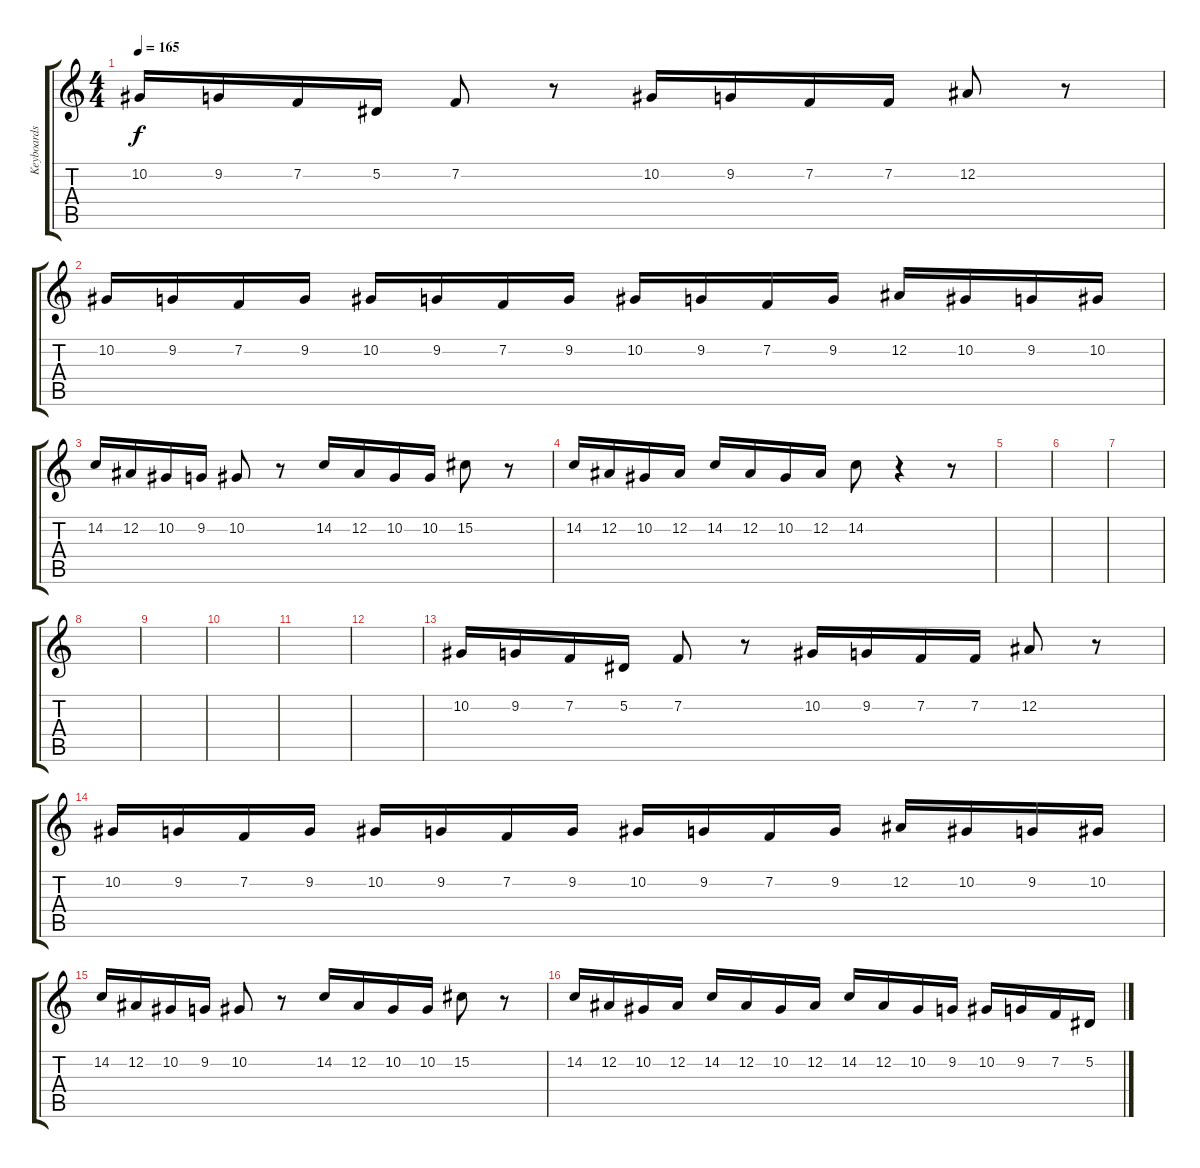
\track ("Keyboards" "Keyboards") {instrument harpsichord}
\staff {score tabs}
\tuning (Eb4 Bb3 Gb3 Db3 Ab2 Eb2) {hide}
\ts (4 4)
\tempo 165
\clef g2
\ks c
10.2.16{dy f} 9.2.16 7.2.16 5.2.16 7.2.8 r.8 10.2.16 9.2.16 7.2.16 7.2.16 12.2.8 r.8 |
10.2.16 9.2.16 7.2.16 9.2.16 10.2.16 9.2.16 7.2.16 9.2.16 10.2.16 9.2.16 7.2.16 9.2.16 12.2.16 10.2.16 9.2.16 10.2.16 |
14.2.16 12.2.16 10.2.16 9.2.16 10.2.8 r.8 14.2.16 12.2.16 10.2.16 10.2.16 15.2.8 r.8 |
14.2.16 12.2.16 10.2.16 12.2.16 14.2.16 12.2.16 10.2.16 12.2.16 14.2.8 r.4 r.8 |
|
|
|
|
|
|
|
|
10.2.16 9.2.16 7.2.16 5.2.16 7.2.8 r.8 10.2.16 9.2.16 7.2.16 7.2.16 12.2.8 r.8 |
10.2.16 9.2.16 7.2.16 9.2.16 10.2.16 9.2.16 7.2.16 9.2.16 10.2.16 9.2.16 7.2.16 9.2.16 12.2.16 10.2.16 9.2.16 10.2.16 |
14.2.16 12.2.16 10.2.16 9.2.16 10.2.8 r.8 14.2.16 12.2.16 10.2.16 10.2.16 15.2.8 r.8 |
14.2.16 12.2.16 10.2.16 12.2.16 14.2.16 12.2.16 10.2.16 12.2.16 14.2.16 12.2.16 10.2.16 9.2.16 10.2.16 9.2.16 7.2.16 5.2.16
